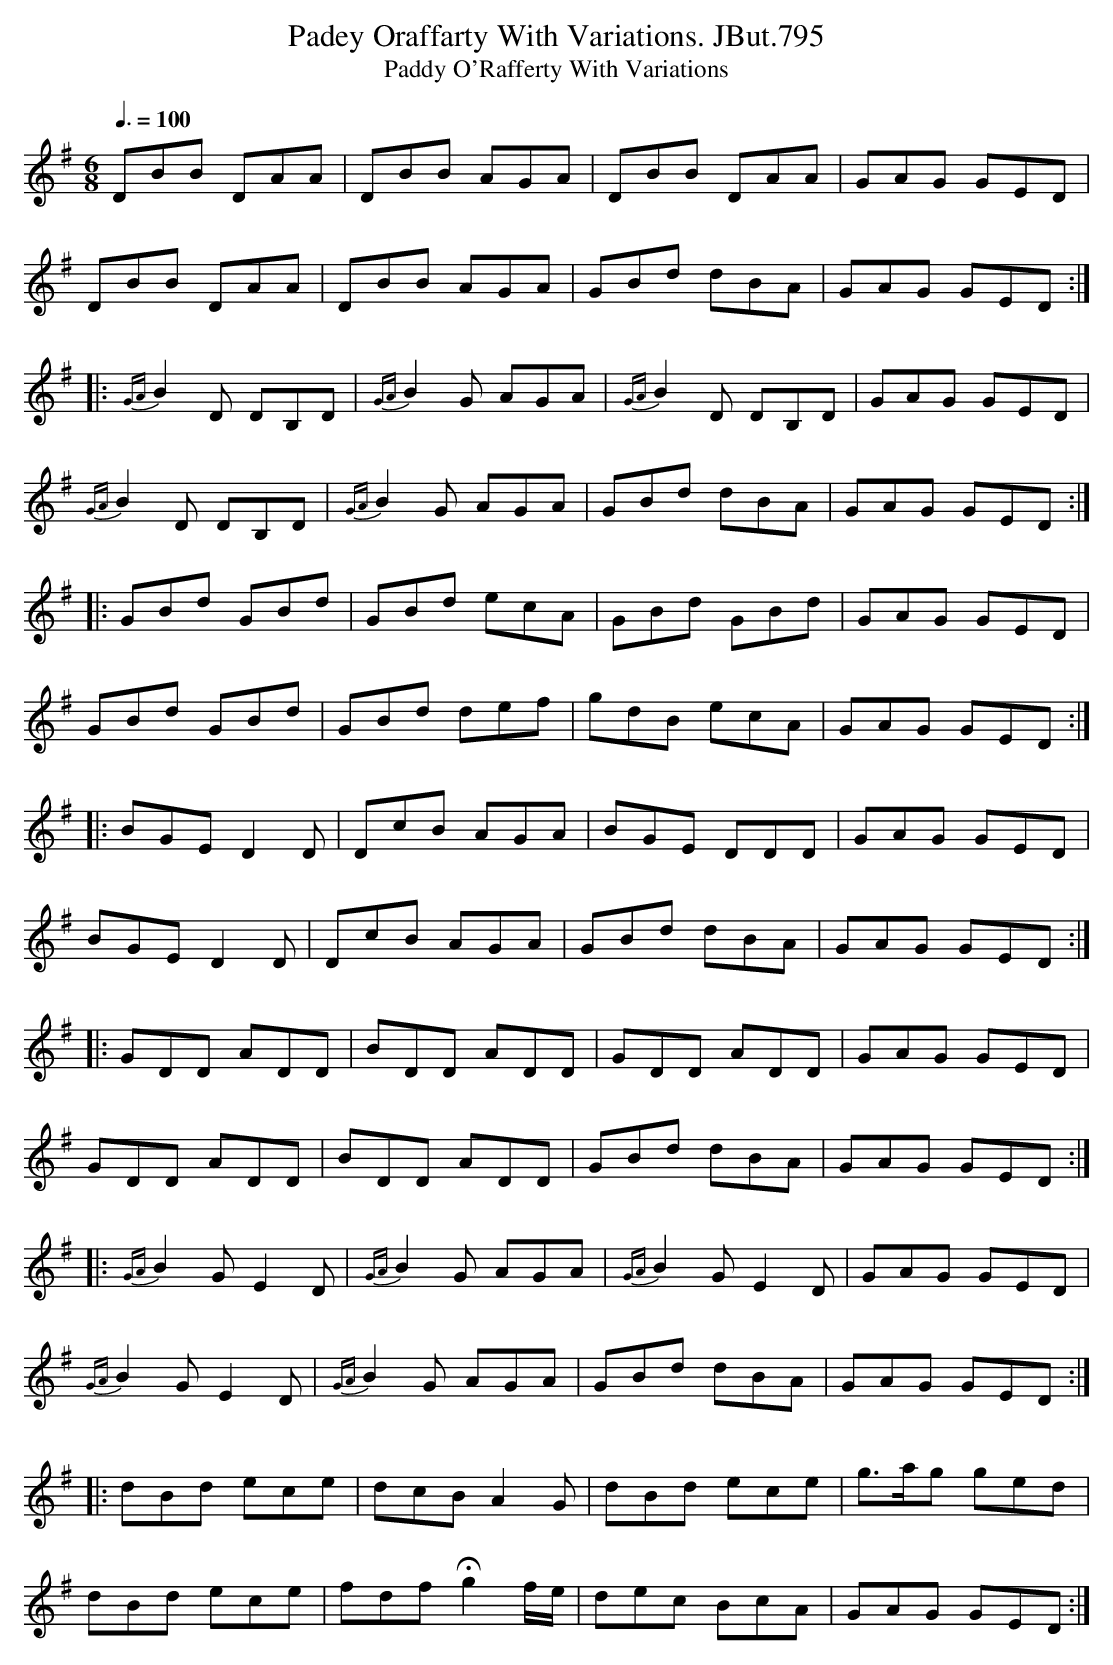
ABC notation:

X:1
T:Padey Oraffarty With Variations. JBut.795
T:Paddy O'Rafferty With Variations
M:6/8
L:1/8
Q:3/8=100
K:G
DBB DAA|DBB AGA|DBB DAA|GAG GED|
DBB DAA|DBB AGA|GBd dBA|GAG GED:|
|:{GA}B2D DB,D|{GA}B2G AGA|{GA}B2D DB,D|GAG GED|
{GA}B2D DB,D|{GA}B2G AGA|GBd dBA|GAG GED:|
|:GBd GBd|GBd ecA|GBd GBd|GAG GED|
GBd GBd|GBd def|gdB ecA|GAG GED:|
|:BGE D2D|DcB AGA|BGE DDD|GAG GED|
BGE D2D|DcB AGA|GBd dBA|GAG GED:|
|:GDD ADD|BDD ADD|GDD ADD|GAG GED|
GDD ADD|BDD ADD|GBd dBA|GAG GED:|
|:{GA}B2G E2D|{GA}B2G AGA|{GA}B2G E2D|GAG GED|
{GA}B2G E2D|{GA}B2G AGA|GBd dBA|GAG GED:|
|:dBd ece|dcB A2G|dBd ece|g>ag ged|
dBd ece|fdf !fermata!g2f/e/|dec BcA|GAG GED:|
